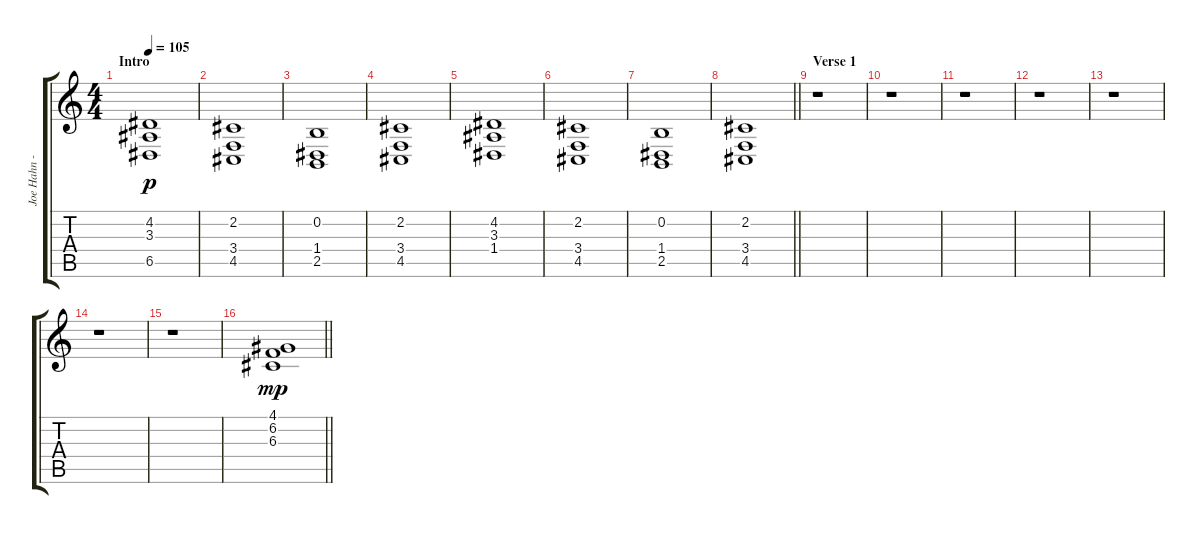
\track ("Joe Hahn - Sample [Strings]" "Joe Hahn -") {instrument stringensemble1}
\staff {score tabs}
\tuning (E4 B3 G3 D3 A2 E2) {hide}
\ts (4 4)
\section ("" "Intro")
\tempo 105
\clef g2
\ks c
(4.2 3.3 6.5).1{dy p instrument stringensemble1} |
(2.2 3.4 4.5).1 |
(0.2 1.4 2.5).1 |
(2.2 3.4 4.5).1 |
(4.2 3.3 1.4).1 |
(2.2 3.4 4.5).1 |
(0.2 1.4 2.5).1 |
\barLineRight lightlight
(2.2 3.4 4.5).1 |
\section ("" "Verse 1")
r.1 |
r.1 |
r.1 |
r.1 |
r.1 |
r.1 |
r.1 |
\barLineRight lightlight
(4.1 6.2 6.3).1{dy mp}
